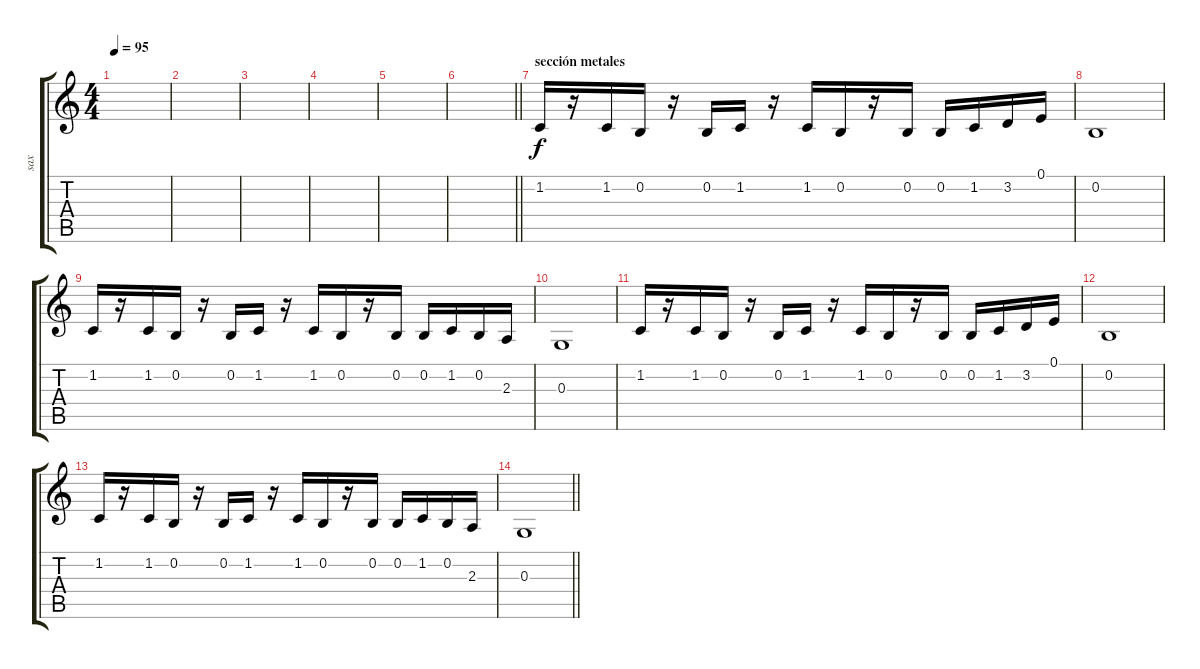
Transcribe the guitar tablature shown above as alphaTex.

\track ("sax" "sax") {instrument tenorsax}
\staff {score tabs}
\tuning (E4 B3 G3 D3 A2 E2) {hide}
\ts (4 4)
\tempo 95
\clef g2
\ks c
|
|
|
|
|
\barLineRight lightlight
|
\section ("" "sección metales")
1.2.16 r.16 1.2.16 0.2.16 r.16 0.2.16 1.2.16 r.16 1.2.16 0.2.16 r.16 0.2.16 0.2.16 1.2.16 3.2.16 0.1.16 |
0.2.1 |
1.2.16 r.16 1.2.16 0.2.16 r.16 0.2.16 1.2.16 r.16 1.2.16 0.2.16 r.16 0.2.16 0.2.16 1.2.16 0.2.16 2.3.16 |
0.3.1 |
1.2.16 r.16 1.2.16 0.2.16 r.16 0.2.16 1.2.16 r.16 1.2.16 0.2.16 r.16 0.2.16 0.2.16 1.2.16 3.2.16 0.1.16 |
0.2.1 |
1.2.16 r.16 1.2.16 0.2.16 r.16 0.2.16 1.2.16 r.16 1.2.16 0.2.16 r.16 0.2.16 0.2.16 1.2.16 0.2.16 2.3.16 |
\barLineRight lightlight
0.3.1
